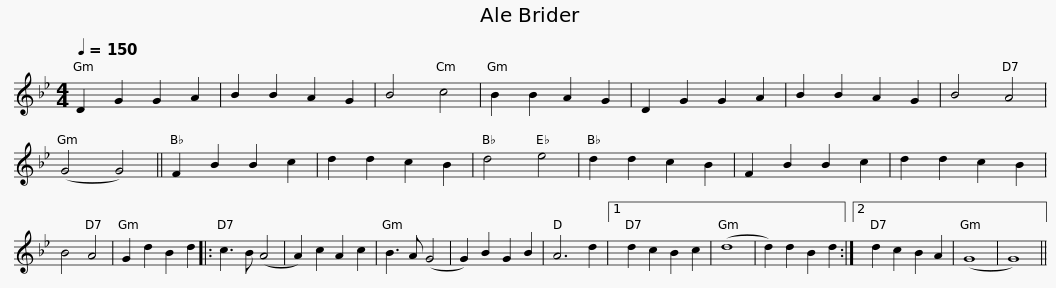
X:1
L:1/8
Q:1/4=150
M:4/4
I:linebreak $
K:Gmin
V:1 treble
V:1
 D2 G2 G2 A2 | B2 B2 A2 G2 | B4 c4 | B2 B2 A2 G2 | D2 G2 G2 A2 | %5
 B2 B2 A2 G2 | B4 A4 | (G4 G4) || F2 B2 B2 c2 | d2 d2 c2 B2 | %10
 d4 e4 |$ d2 d2 c2 B2 | F2 B2 B2 c2 | d2 d2 c2 B2 | B4 A4 | %15
 G2 d2 B2 d2 |: c3 B (A4 | A2) c2 A2 c2 | B3 A (G4 | G2) B2 G2 B2 | %20
 A6 d2 |1$ d2 c2 B2 c2 | (d8 | d2) d2 B2 d2 :|2 d2 c2 B2 A2 | %25
 (G8 | G8) || %27
